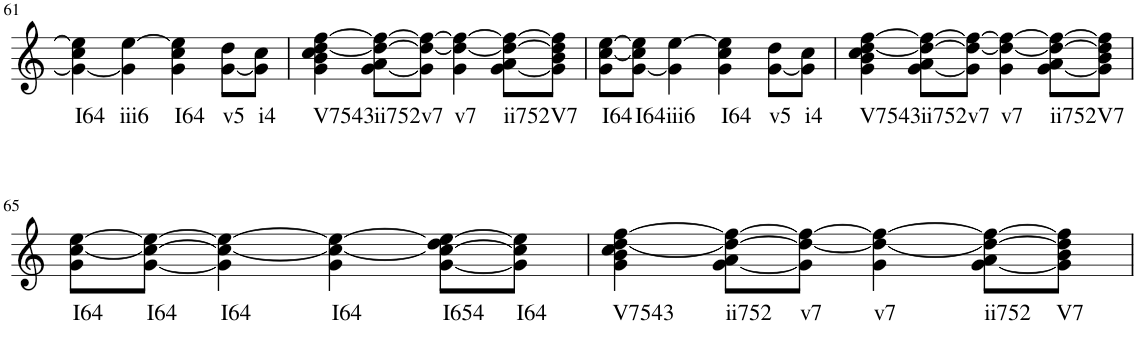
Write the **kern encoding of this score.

**kern	**text
*part1	*part1
*staff1	*staff1
*I"Piano	*
*I'Pno	*
!!LO:PB:g=z
*clefG2	*
*k[]	*
*M2/2	*
*met(c|)	*
=61	=61
!	!LO:LY:b
4g\_ 4cc\ 4ee\]	I64
!	!LO:LY:b
4g\] [4ee\	iii6
!	!LO:LY:b
4g\ 4cc\ 4ee\]	I64
!	!LO:LY:b
[8g\ 8dd\L	v5
!	!LO:LY:b
8g\] 8cc\J	i4
=62	=62
!	!LO:LY:b
4g\ 4b\ 4cc\ [4dd\ [4ff\	V7543
!	!LO:LY:b
[8g\ 8a\ 8dd\_ 8ff\_L	ii752
!	!LO:LY:b
8g\] 8dd\_ 8ff\_J	v7
!	!LO:LY:b
4g\ 4dd\_ 4ff\_	v7
!	!LO:LY:b
[8g\ 8a\ 8dd\_ 8ff\_L	ii752
!	!LO:LY:b
8g\] 8b\ 8dd\] 8ff\]J	V7
=63	=63
!	!LO:LY:b
8g\ [8cc\ [8ee\L	I64
!	!LO:LY:b
[8g\ 8cc\] 8ee\]J	I64
!	!LO:LY:b
4g\] [4ee\	iii6
!	!LO:LY:b
4g\ 4cc\ 4ee\]	I64
!	!LO:LY:b
[8g\ 8dd\L	v5
!	!LO:LY:b
8g\] 8cc\J	i4
=64	=64
!	!LO:LY:b
4g\ 4b\ 4cc\ [4dd\ [4ff\	V7543
!	!LO:LY:b
[8g\ 8a\ 8dd\_ 8ff\_L	ii752
!	!LO:LY:b
8g\] 8dd\_ 8ff\_J	v7
!	!LO:LY:b
4g\ 4dd\_ 4ff\_	v7
!	!LO:LY:b
[8g\ 8a\ 8dd\_ 8ff\_L	ii752
!	!LO:LY:b
8g\] 8b\ 8dd\] 8ff\]J	V7
!!LO:LB:g=z
=65	=65
!	!LO:LY:b
8g\ [8cc\ [8ee\L	I64
!	!LO:LY:b
[8g\ 8cc\_ 8ee\_J	I64
!	!LO:LY:b
4g\] 4cc\_ 4ee\_	I64
!	!LO:LY:b
4g\ 4cc\_ 4ee\_	I64
!	!LO:LY:b
[8g\ 8cc\_ 8dd\ 8ee\_L	I654
!	!LO:LY:b
8g\] 8cc\] 8ee\]J	I64
=66	=66
!	!LO:LY:b
4g\ 4b\ 4cc\ [4dd\ [4ff\	V7543
!	!LO:LY:b
[8g\ 8a\ 8dd\_ 8ff\_L	ii752
!	!LO:LY:b
8g\] 8dd\_ 8ff\_J	v7
!	!LO:LY:b
4g\ 4dd\_ 4ff\_	v7
!	!LO:LY:b
[8g\ 8a\ 8dd\_ 8ff\_L	ii752
!	!LO:LY:b
8g\] 8b\ 8dd\] 8ff\]J	V7
=	=
*-	*-
